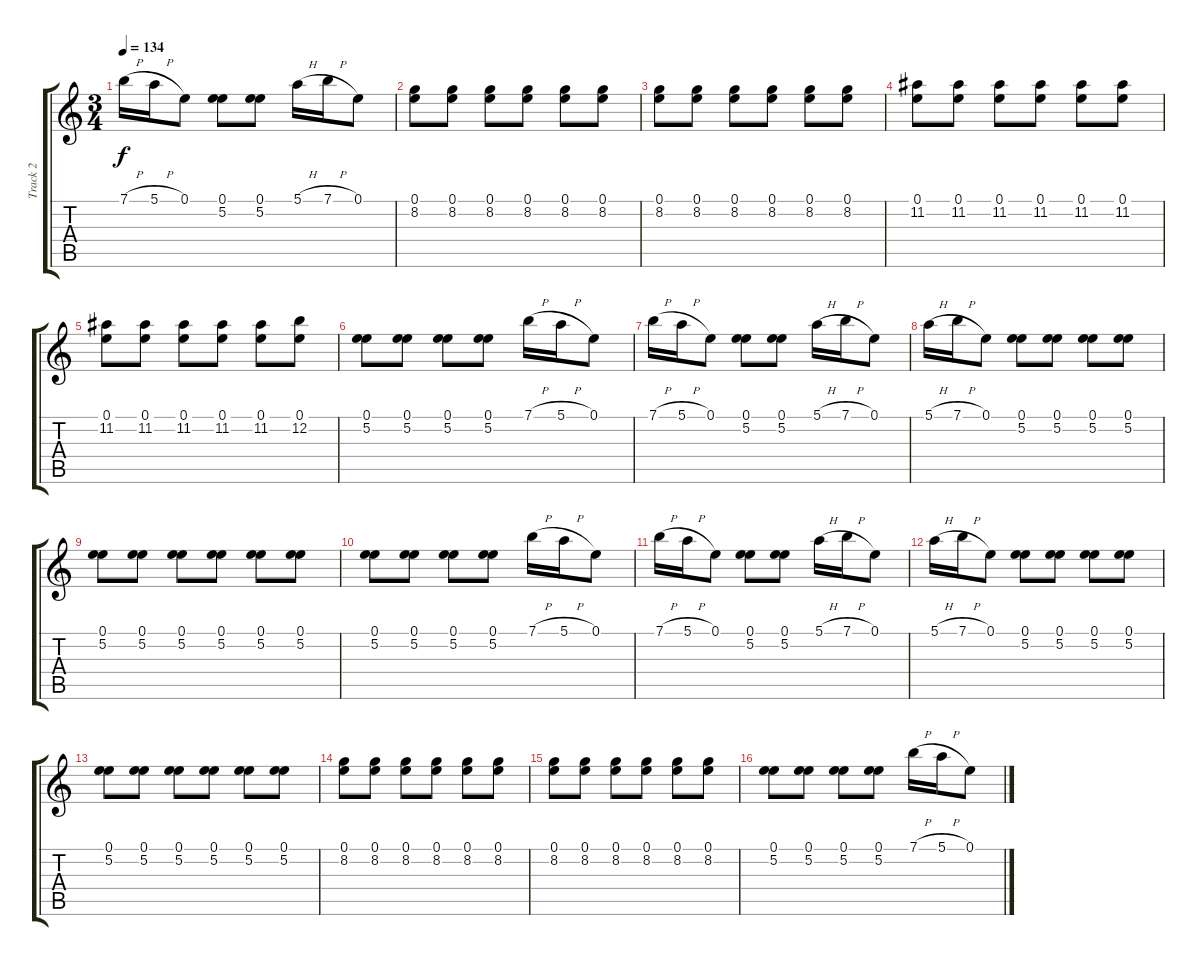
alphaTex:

\track ("Track 2" "Track 2") {instrument distortionguitar}
\staff {score tabs}
\tuning (E4 B3 G3 D3 A2 E2) {hide}
\ts (3 4)
\tempo 134
\clef g2
\ks c
7.1{h}.16{dy f} 5.1{h}.16 0.1.8 (0.1 5.2).8 (0.1 5.2).8 5.1{h}.16 7.1{h}.16 0.1.8 |
(0.1 8.2).8 (0.1 8.2).8 (0.1 8.2).8 (0.1 8.2).8 (0.1 8.2).8 (0.1 8.2).8 |
(0.1 8.2).8 (0.1 8.2).8 (0.1 8.2).8 (0.1 8.2).8 (0.1 8.2).8 (0.1 8.2).8 |
(0.1 11.2).8 (0.1 11.2).8 (0.1 11.2).8 (0.1 11.2).8 (0.1 11.2).8 (0.1 11.2).8 |
(0.1 11.2).8 (0.1 11.2).8 (0.1 11.2).8 (0.1 11.2).8 (0.1 11.2).8 (0.1 12.2).8 |
(0.1 5.2).8 (0.1 5.2).8 (0.1 5.2).8 (0.1 5.2).8 7.1{h}.16 5.1{h}.16 0.1.8 |
7.1{h}.16 5.1{h}.16 0.1.8 (0.1 5.2).8 (0.1 5.2).8 5.1{h}.16 7.1{h}.16 0.1.8 |
5.1{h}.16 7.1{h}.16 0.1.8 (0.1 5.2).8 (0.1 5.2).8 (0.1 5.2).8 (0.1 5.2).8 |
(0.1 5.2).8 (0.1 5.2).8 (0.1 5.2).8 (0.1 5.2).8 (0.1 5.2).8 (0.1 5.2).8 |
(0.1 5.2).8 (0.1 5.2).8 (0.1 5.2).8 (0.1 5.2).8 7.1{h}.16 5.1{h}.16 0.1.8 |
7.1{h}.16 5.1{h}.16 0.1.8 (0.1 5.2).8 (0.1 5.2).8 5.1{h}.16 7.1{h}.16 0.1.8 |
5.1{h}.16 7.1{h}.16 0.1.8 (0.1 5.2).8 (0.1 5.2).8 (0.1 5.2).8 (0.1 5.2).8 |
(0.1 5.2).8 (0.1 5.2).8 (0.1 5.2).8 (0.1 5.2).8 (0.1 5.2).8 (0.1 5.2).8 |
(0.1 8.2).8 (0.1 8.2).8 (0.1 8.2).8 (0.1 8.2).8 (0.1 8.2).8 (0.1 8.2).8 |
(0.1 8.2).8 (0.1 8.2).8 (0.1 8.2).8 (0.1 8.2).8 (0.1 8.2).8 (0.1 8.2).8 |
(0.1 5.2).8 (0.1 5.2).8 (0.1 5.2).8 (0.1 5.2).8 7.1{h}.16 5.1{h}.16 0.1.8
